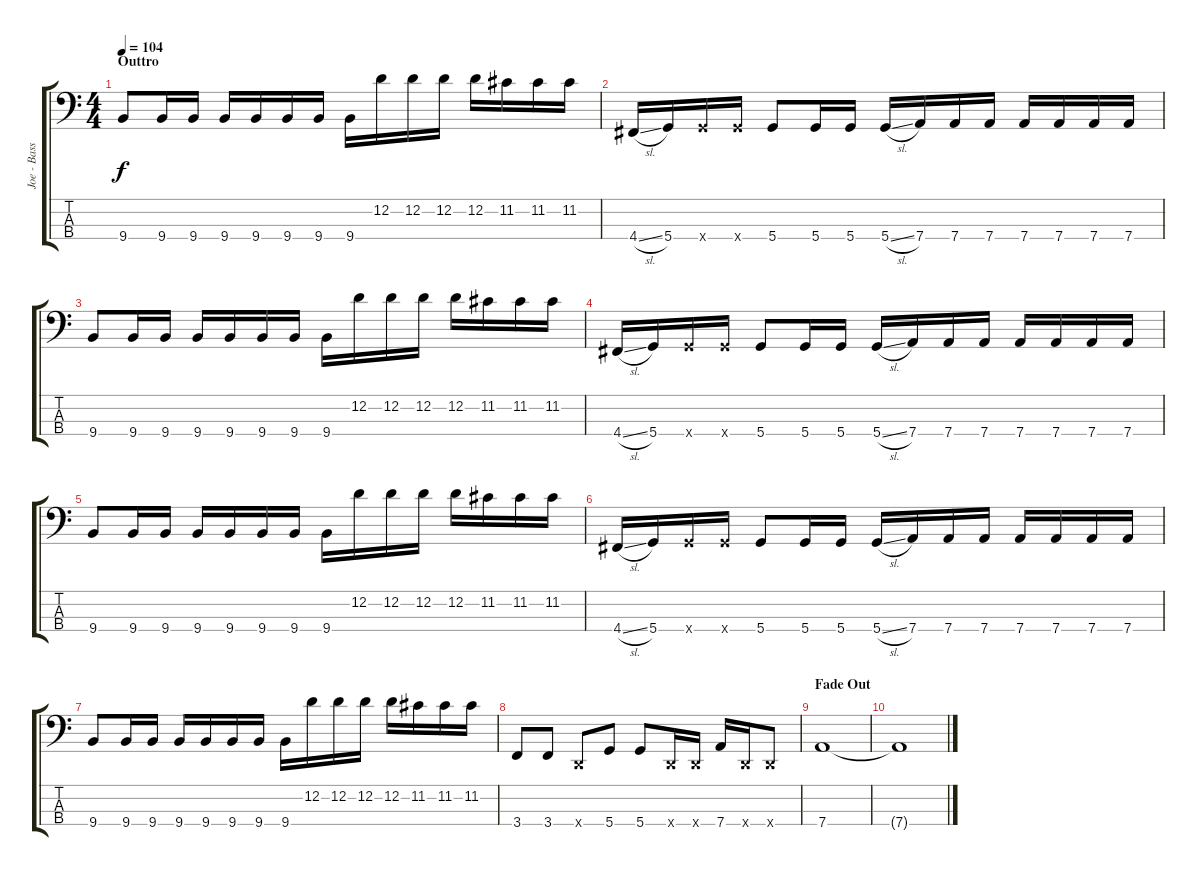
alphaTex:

\track ("Joe - Bass" "Joe - Bass") {instrument electricbassfinger}
\staff {score tabs}
\tuning (G2 D2 A1 D1) {hide}
\ts (4 4)
\section ("" "Outtro")
\tempo 104
\clef f4
\ks c
9.4.8{dy f} 9.4.16 9.4.16 9.4.16 9.4.16 9.4.16 9.4.16 9.4.16 12.2.16 12.2.16 12.2.16 12.2.16 11.2.16 11.2.16 11.2.16 |
4.4{sl}.16 5.4.16 5.4{x}.16 5.4{x}.16 5.4.8 5.4.16 5.4.16 5.4{sl}.16 7.4.16 7.4.16 7.4.16 7.4.16 7.4.16 7.4.16 7.4.16 |
9.4.8 9.4.16 9.4.16 9.4.16 9.4.16 9.4.16 9.4.16 9.4.16 12.2.16 12.2.16 12.2.16 12.2.16 11.2.16 11.2.16 11.2.16 |
4.4{sl}.16 5.4.16 5.4{x}.16 5.4{x}.16 5.4.8 5.4.16 5.4.16 5.4{sl}.16 7.4.16 7.4.16 7.4.16 7.4.16 7.4.16 7.4.16 7.4.16 |
9.4.8 9.4.16 9.4.16 9.4.16 9.4.16 9.4.16 9.4.16 9.4.16 12.2.16 12.2.16 12.2.16 12.2.16 11.2.16 11.2.16 11.2.16 |
4.4{sl}.16 5.4.16 5.4{x}.16 5.4{x}.16 5.4.8 5.4.16 5.4.16 5.4{sl}.16 7.4.16 7.4.16 7.4.16 7.4.16 7.4.16 7.4.16 7.4.16 |
9.4.8 9.4.16 9.4.16 9.4.16 9.4.16 9.4.16 9.4.16 9.4.16 12.2.16 12.2.16 12.2.16 12.2.16 11.2.16 11.2.16 11.2.16 |
3.4.8 3.4.8 0.4{x}.8 5.4.8 5.4.8 0.4{x}.16 0.4{x}.16 7.4.16 0.4{x}.16 0.4{x}.8 |
\section ("" "Fade Out")
7.4.1{volume 0} |
7.4{t}.1
